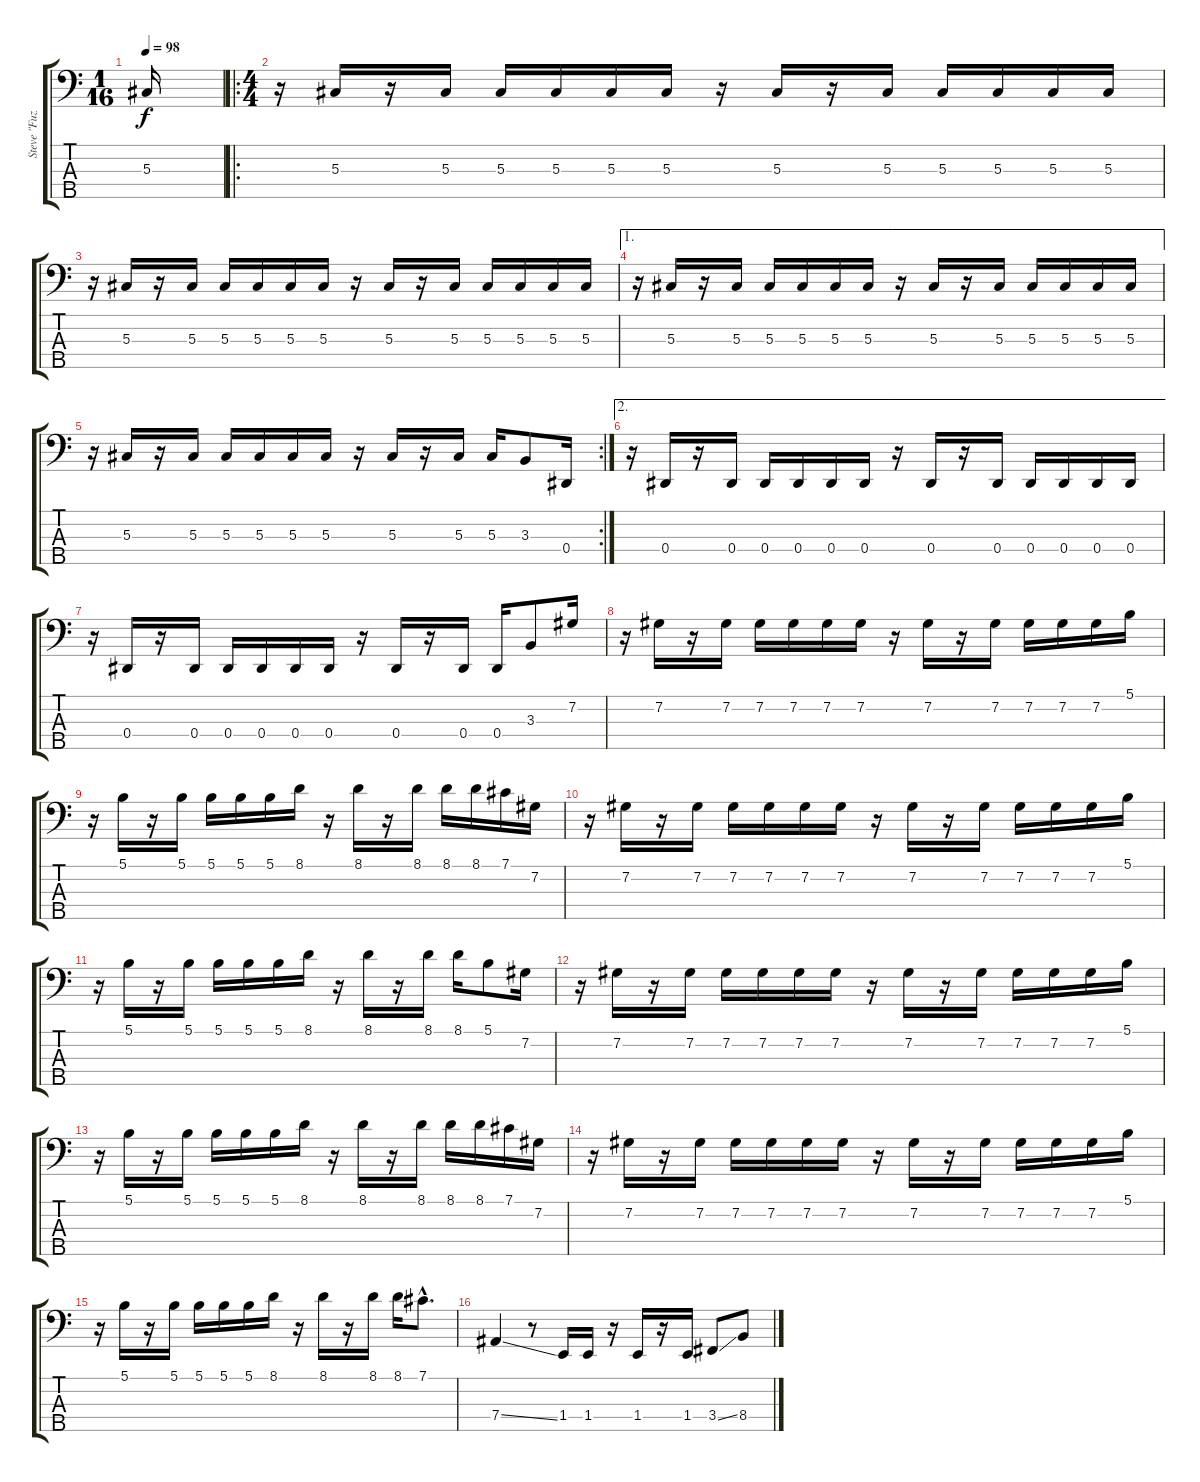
\track ("Steve \"Fuzz\" Kmak-Bass" "Steve \"Fuz") {instrument electricbassfinger}
\staff {score tabs}
\tuning (Gb2 Db2 Ab1 Eb1 Bb0) {hide}
\ts (1 16)
\tempo 98
\clef f4
\ks c
5.3.16{dy f instrument electricbassfinger} |
\ro
\ts (4 4)
r.16 5.3.16 r.16 5.3.16 5.3.16 5.3.16 5.3.16 5.3.16 r.16 5.3.16 r.16 5.3.16 5.3.16 5.3.16 5.3.16 5.3.16 |
r.16 5.3.16 r.16 5.3.16 5.3.16 5.3.16 5.3.16 5.3.16 r.16 5.3.16 r.16 5.3.16 5.3.16 5.3.16 5.3.16 5.3.16 |
\ae 1
r.16 5.3.16 r.16 5.3.16 5.3.16 5.3.16 5.3.16 5.3.16 r.16 5.3.16 r.16 5.3.16 5.3.16 5.3.16 5.3.16 5.3.16 |
\rc 2
r.16 5.3.16 r.16 5.3.16 5.3.16 5.3.16 5.3.16 5.3.16 r.16 5.3.16 r.16 5.3.16 5.3.16 3.3.8 0.4.16 |
\ae 2
r.16 0.4.16 r.16 0.4.16 0.4.16 0.4.16 0.4.16 0.4.16 r.16 0.4.16 r.16 0.4.16 0.4.16 0.4.16 0.4.16 0.4.16 |
r.16 0.4.16 r.16 0.4.16 0.4.16 0.4.16 0.4.16 0.4.16 r.16 0.4.16 r.16 0.4.16 0.4.16 3.3.8 7.2.16 |
r.16 7.2.16 r.16 7.2.16 7.2.16 7.2.16 7.2.16 7.2.16 r.16 7.2.16 r.16 7.2.16 7.2.16 7.2.16 7.2.16 5.1.16 |
r.16 5.1.16 r.16 5.1.16 5.1.16 5.1.16 5.1.16 8.1.16 r.16 8.1.16 r.16 8.1.16 8.1.16 8.1.16 7.1.16 7.2.16 |
r.16 7.2.16 r.16 7.2.16 7.2.16 7.2.16 7.2.16 7.2.16 r.16 7.2.16 r.16 7.2.16 7.2.16 7.2.16 7.2.16 5.1.16 |
r.16 5.1.16 r.16 5.1.16 5.1.16 5.1.16 5.1.16 8.1.16 r.16 8.1.16 r.16 8.1.16 8.1.16 5.1.8 7.2.16 |
r.16 7.2.16 r.16 7.2.16 7.2.16 7.2.16 7.2.16 7.2.16 r.16 7.2.16 r.16 7.2.16 7.2.16 7.2.16 7.2.16 5.1.16 |
r.16 5.1.16 r.16 5.1.16 5.1.16 5.1.16 5.1.16 8.1.16 r.16 8.1.16 r.16 8.1.16 8.1.16 8.1.16 7.1.16 7.2.16 |
r.16 7.2.16 r.16 7.2.16 7.2.16 7.2.16 7.2.16 7.2.16 r.16 7.2.16 r.16 7.2.16 7.2.16 7.2.16 7.2.16 5.1.16 |
r.16 5.1.16 r.16 5.1.16 5.1.16 5.1.16 5.1.16 8.1.16 r.16 8.1.16 r.16 8.1.16 8.1.16 7.1{hac}.8{d} |
7.4{ss}.4 r.8 1.4.16 1.4.16 r.16 1.4.16 r.16 1.4.16 3.4{ss}.8 8.4.8
